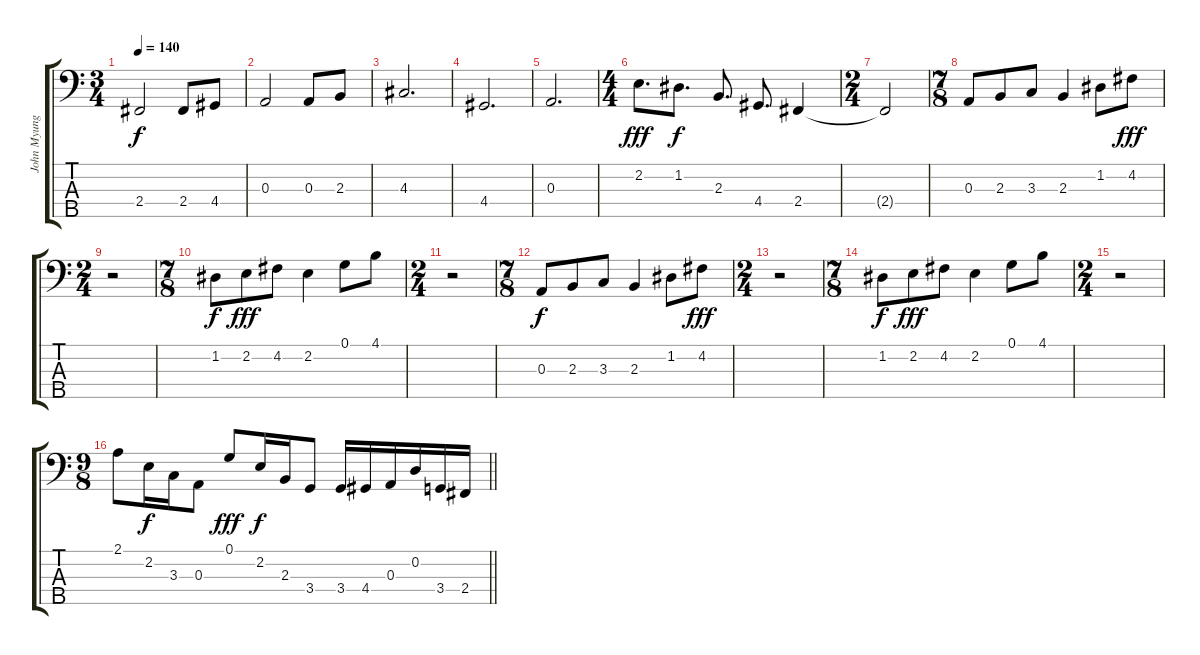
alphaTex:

\track ("John Myung" "John Myung") {instrument electricbassfinger}
\staff {score tabs}
\tuning (G2 D2 A1 E1 B0) {hide}
\ts (3 4)
\tempo 140
\clef f4
\ks c
2.4.2{dy f} 2.4.8 4.4.8 |
0.3.2 0.3.8 2.3.8 |
4.3.2{d} |
4.4.2{d} |
0.3.2{d} |
\ts (4 4)
2.2.8{d dy fff} 1.2.8{d dy f} 2.3.8{d} 4.4.8{d} 2.4.4 |
\ts (2 4)
2.4{t}.2 |
\ts (7 8)
0.3.8 2.3.8 3.3.8 2.3.4 1.2.8 4.2.8{dy fff} |
\ts (2 4)
r.2 |
\ts (7 8)
1.2.8{dy f} 2.2.8{dy fff} 4.2.8 2.2.4 0.1.8 4.1.8 |
\ts (2 4)
r.2 |
\ts (7 8)
0.3.8{dy f} 2.3.8 3.3.8 2.3.4 1.2.8 4.2.8{dy fff} |
\ts (2 4)
r.2 |
\ts (7 8)
1.2.8{dy f} 2.2.8{dy fff} 4.2.8 2.2.4 0.1.8 4.1.8 |
\ts (2 4)
r.2 |
\ts (9 8)
\barLineRight lightlight
2.1.8 2.2.16{dy f} 3.3.16 0.3.8 0.1.8{dy fff} 2.2.16{dy f} 2.3.16 3.4.8 3.4.16 4.4.16 0.3.16 0.2.16 3.4.16 2.4.16
